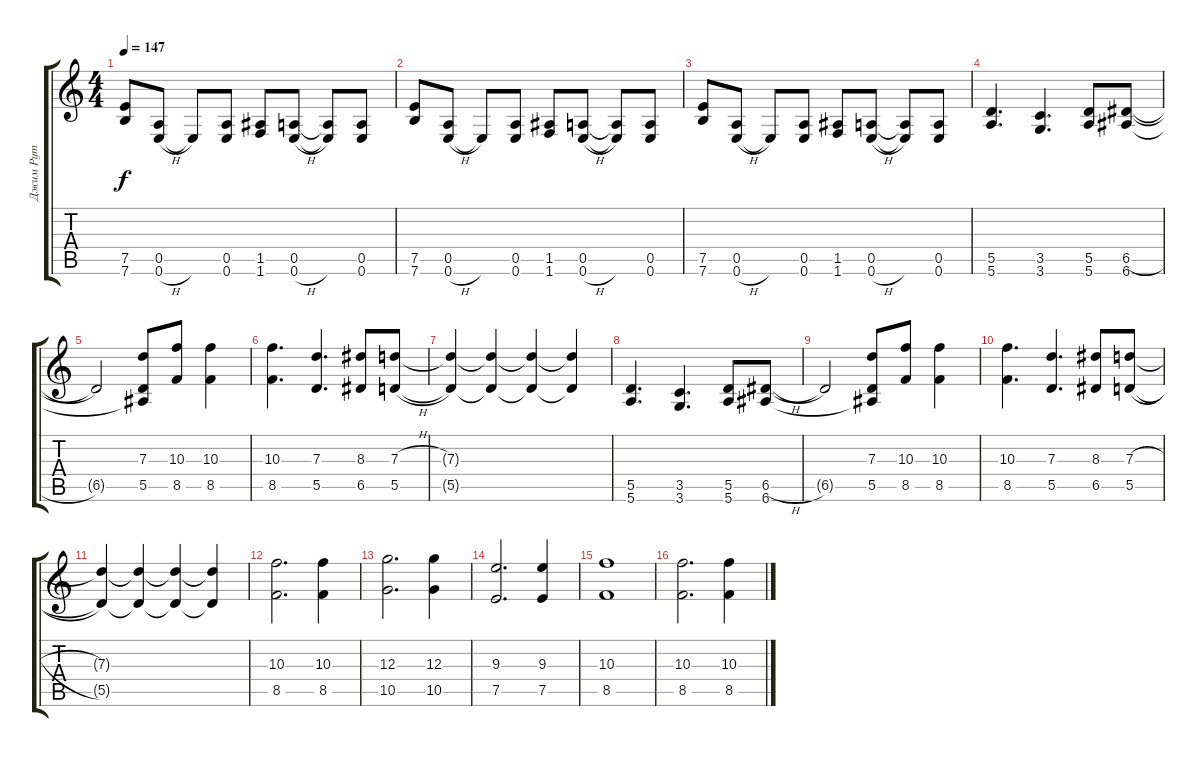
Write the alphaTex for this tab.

\track ("Джим Рут" "Джим Рут") {instrument distortionguitar}
\staff {score tabs}
\tuning (E4 B3 G3 D3 A2 E2) {hide}
\ts (4 4)
\tempo 147
\clef g2
\ks c
(7.5 7.6).8{dy f} (0.5 0.6{h}).8 0.6{t}.8 (0.5 0.6).8 (1.5 1.6).8 (0.5 0.6{h}).8 (0.5{t} 0.6{t}).8 (0.5 0.6).8 |
(7.5 7.6).8 (0.5 0.6{h}).8 0.6{t}.8 (0.5 0.6).8 (1.5 1.6).8 (0.5 0.6{h}).8 (0.5{t} 0.6{t}).8 (0.5 0.6).8 |
(7.5 7.6).8 (0.5 0.6{h}).8 0.6{t}.8 (0.5 0.6).8 (1.5 1.6).8 (0.5 0.6{h}).8 (0.5{t} 0.6{t}).8 (0.5 0.6).8 |
(5.5 5.6).4{d} (3.5 3.6).4{d} (5.5 5.6).8 (6.5{h} 6.6).8 |
6.5{t}.2 (7.3 5.5 6.6{t}).8 (10.3 8.5).8 (10.3 8.5).4 |
(10.3 8.5).4{d} (7.3 5.5).4{d} (8.3 6.5).8 (7.3{h} 5.5{h}).8 |
(7.3{t} 5.5{t}).4 (7.3{t} 5.5{t}).4 (7.3{t} 5.5{t}).4 (7.3{t} 5.5{t}).4 |
(5.5 5.6).4{d} (3.5 3.6).4{d} (5.5 5.6).8 (6.5{h} 6.6).8 |
6.5{t}.2 (7.3 5.5 6.6{t}).8 (10.3 8.5).8 (10.3 8.5).4 |
(10.3 8.5).4{d} (7.3 5.5).4{d} (8.3 6.5).8 (7.3{h} 5.5{h}).8 |
(7.3{t} 5.5{t}).4 (7.3{t} 5.5{t}).4 (7.3{t} 5.5{t}).4 (7.3{t} 5.5{t}).4 |
(10.3 8.5).2{d} (10.3 8.5).4 |
(12.3 10.5).2{d} (12.3 10.5).4 |
(9.3 7.5).2{d} (9.3 7.5).4 |
(10.3 8.5).1 |
(10.3 8.5).2{d} (10.3 8.5).4
